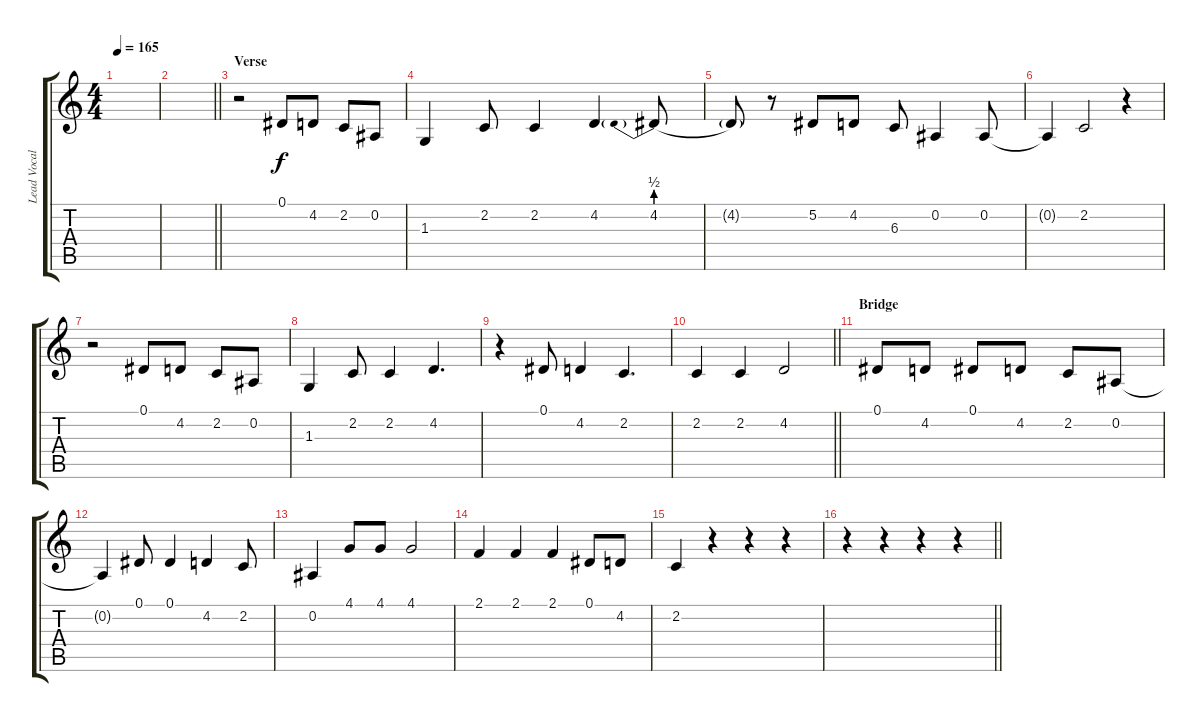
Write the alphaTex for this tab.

\track ("Lead Vocals" "Lead Vocal") {instrument lead6voice}
\staff {score tabs}
\tuning (Eb4 Bb3 Gb3 Db3 Ab2 Eb2) {hide}
\ts (4 4)
\tempo 165
\clef g2
\ks c
|
\barLineRight lightlight
|
\section ("" "Verse")
r.2 0.1.8 4.2.8 2.2.8 0.2.8 |
1.3.4 2.2.8 2.2.4 4.2.4 4.2{be (prebend 0 2 60 2)}.8 |
4.2{t}.8 r.8 5.2.8 4.2.8 6.3.8 0.2.4 0.2.8 |
0.2{t}.4 2.2.2 r.4 |
r.2 0.1.8 4.2.8 2.2.8 0.2.8 |
1.3.4 2.2.8 2.2.4 4.2.4{d} |
r.4 0.1.8 4.2.4 2.2.4{d} |
\barLineRight lightlight
2.2.4 2.2.4 4.2.2 |
\section ("" "Bridge")
0.1.8 4.2.8 0.1.8 4.2.8 2.2.8 0.2.8 |
0.2{t}.4 0.1.8 0.1.4 4.2.4 2.2.8 |
0.2.4 4.1.8 4.1.8 4.1.2 |
2.1.4 2.1.4 2.1.4 0.1.8 4.2.8 |
2.2.4 r.4 r.4 r.4 |
\barLineRight lightlight
r.4 r.4 r.4 r.4
